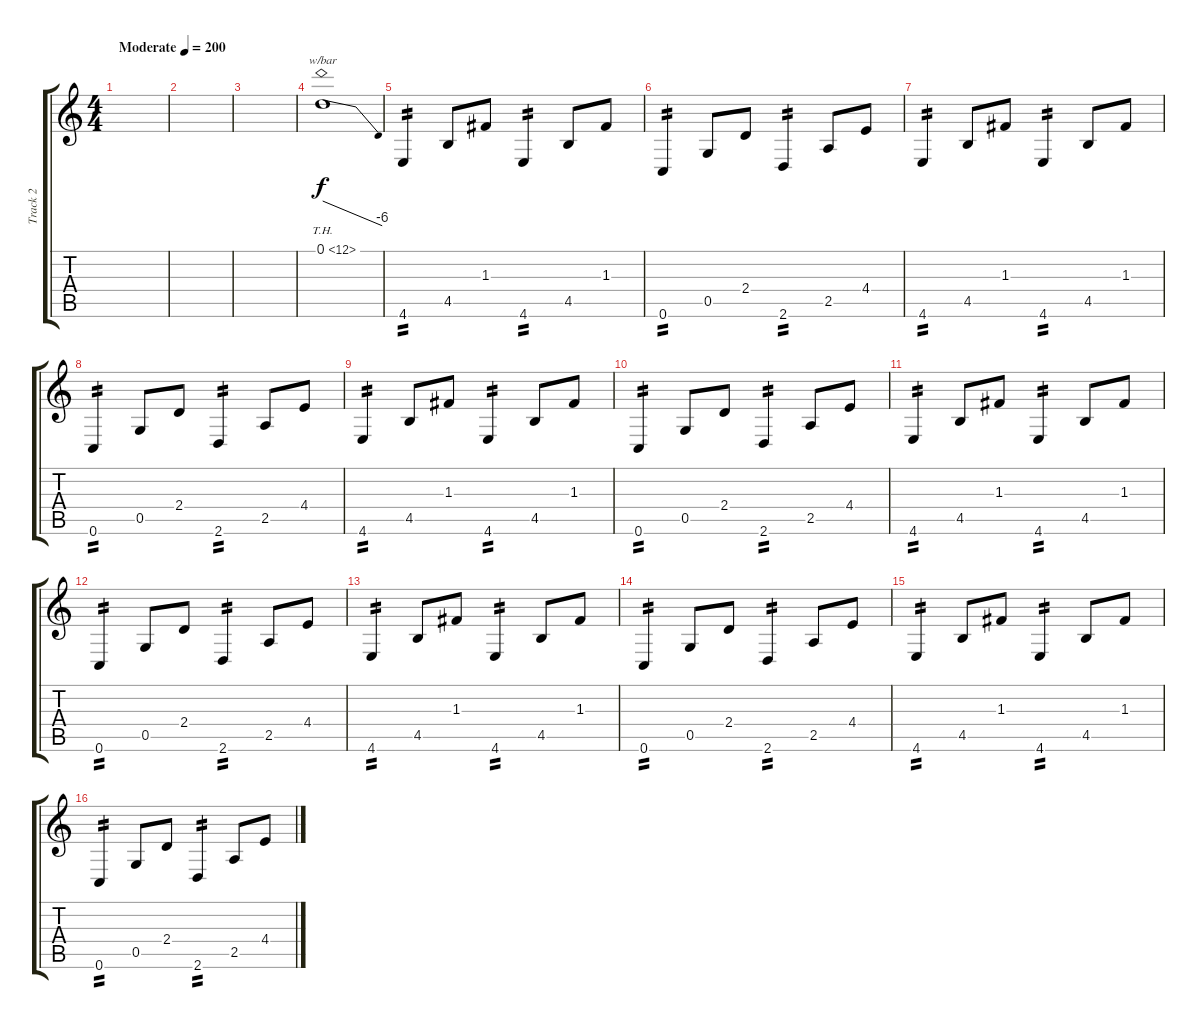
\track ("Track 2" "Track 2") {instrument electricbassfinger}
\staff {score tabs}
\tuning (D4 A3 F3 C3 G2 C2) {hide}
\ts (4 4)
\tempo (200 "Moderate")
\clef g2
\ks c
|
|
|
0.1{th 12}.1{tbe (dive default 0 0 60 -24)} |
4.6.4{tp 2} 4.5.8 1.3.8 4.6.4{tp 2} 4.5.8 1.3.8 |
0.6.4{tp 2} 0.5.8 2.4.8 2.6.4{tp 2} 2.5.8 4.4.8 |
4.6.4{tp 2} 4.5.8 1.3.8 4.6.4{tp 2} 4.5.8 1.3.8 |
0.6.4{tp 2} 0.5.8 2.4.8 2.6.4{tp 2} 2.5.8 4.4.8 |
4.6.4{tp 2} 4.5.8 1.3.8 4.6.4{tp 2} 4.5.8 1.3.8 |
0.6.4{tp 2} 0.5.8 2.4.8 2.6.4{tp 2} 2.5.8 4.4.8 |
4.6.4{tp 2} 4.5.8 1.3.8 4.6.4{tp 2} 4.5.8 1.3.8 |
0.6.4{tp 2} 0.5.8 2.4.8 2.6.4{tp 2} 2.5.8 4.4.8 |
4.6.4{tp 2} 4.5.8 1.3.8 4.6.4{tp 2} 4.5.8 1.3.8 |
0.6.4{tp 2} 0.5.8 2.4.8 2.6.4{tp 2} 2.5.8 4.4.8 |
4.6.4{tp 2} 4.5.8 1.3.8 4.6.4{tp 2} 4.5.8 1.3.8 |
0.6.4{tp 2} 0.5.8 2.4.8 2.6.4{tp 2} 2.5.8 4.4.8
